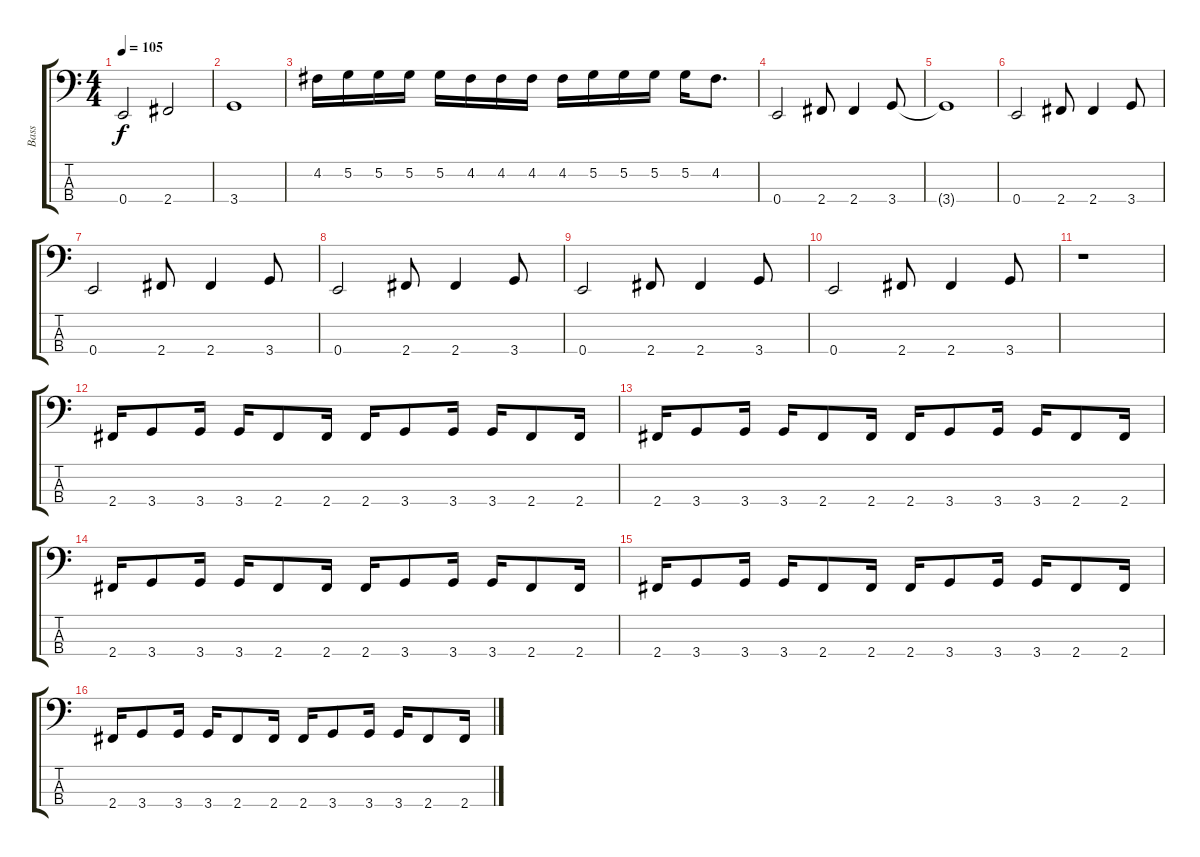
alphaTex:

\track ("Bass" "Bass") {instrument electricbasspick}
\staff {score tabs}
\tuning (G2 D2 A1 E1) {hide}
\ts (4 4)
\tempo 105
\clef f4
\ks c
0.4.2{dy f} 2.4.2 |
3.4.1 |
4.2.16 5.2.16 5.2.16 5.2.16 5.2.16 4.2.16 4.2.16 4.2.16 4.2.16 5.2.16 5.2.16 5.2.16 5.2.16 4.2.8{d} |
0.4.2{volume 10} 2.4.8 2.4.4 3.4.8 |
3.4{t}.1 |
0.4.2 2.4.8 2.4.4 3.4.8 |
0.4.2 2.4.8 2.4.4 3.4.8 |
0.4.2 2.4.8 2.4.4 3.4.8 |
0.4.2 2.4.8 2.4.4 3.4.8 |
0.4.2 2.4.8 2.4.4 3.4.8 |
r.1 |
2.4.16{volume 7} 3.4.8 3.4.16 3.4.16 2.4.8 2.4.16 2.4.16 3.4.8 3.4.16 3.4.16 2.4.8 2.4.16 |
2.4.16 3.4.8 3.4.16 3.4.16 2.4.8 2.4.16 2.4.16 3.4.8 3.4.16 3.4.16 2.4.8 2.4.16 |
2.4.16 3.4.8 3.4.16 3.4.16 2.4.8 2.4.16 2.4.16 3.4.8 3.4.16 3.4.16 2.4.8 2.4.16 |
2.4.16 3.4.8 3.4.16 3.4.16 2.4.8 2.4.16 2.4.16 3.4.8 3.4.16 3.4.16 2.4.8 2.4.16 |
2.4.16 3.4.8 3.4.16 3.4.16 2.4.8 2.4.16 2.4.16 3.4.8 3.4.16 3.4.16 2.4.8 2.4.16
